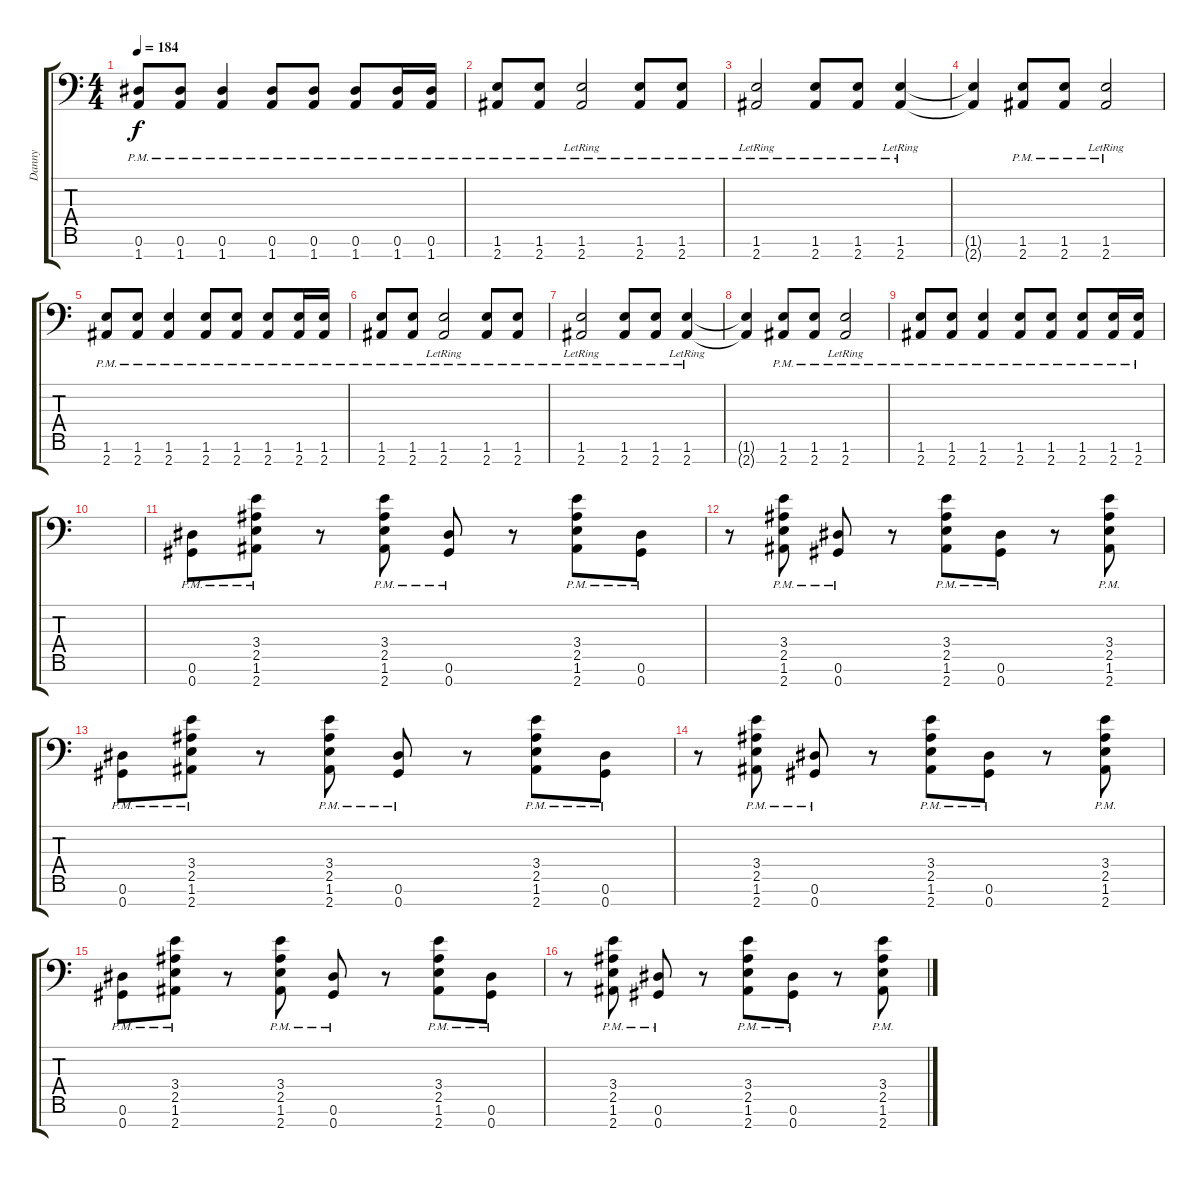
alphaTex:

\track ("Danny" "Danny") {instrument distortionguitar}
\staff {score tabs}
\tuning (Eb4 Bb3 Gb3 Db3 Ab2 Eb2 Ab1) {hide}
\ts (4 4)
\tempo 184
\clef f4
\ks c
(0.6{pm} 1.7{pm}).8{dy f} (0.6{pm} 1.7{pm}).8 (0.6{pm} 1.7{pm}).4 (0.6{pm} 1.7{pm}).8 (0.6{pm} 1.7{pm}).8 (0.6{pm} 1.7{pm}).8 (0.6{pm} 1.7{pm}).16 (0.6{pm} 1.7{pm}).16 |
(1.6{pm} 2.7{pm}).8 (1.6{pm} 2.7{pm}).8 (1.6{pm lr} 2.7{pm lr}).2 (1.6{pm} 2.7{pm}).8 (1.6{pm} 2.7{pm}).8 |
(1.6{pm lr} 2.7{pm lr}).2 (1.6{pm} 2.7{pm}).8 (1.6{pm} 2.7{pm}).8 (1.6{pm lr} 2.7{pm lr}).4 |
(1.6{t} 2.7{t}).4 (1.6{pm} 2.7{pm}).8 (1.6{pm} 2.7{pm}).8 (1.6{pm lr} 2.7{pm lr}).2 |
(1.6{pm} 2.7{pm}).8 (1.6{pm} 2.7{pm}).8 (1.6{pm} 2.7{pm}).4 (1.6{pm} 2.7{pm}).8 (1.6{pm} 2.7{pm}).8 (1.6{pm} 2.7{pm}).8 (1.6{pm} 2.7{pm}).16 (1.6{pm} 2.7{pm}).16 |
(1.6{pm} 2.7{pm}).8 (1.6{pm} 2.7{pm}).8 (1.6{pm lr} 2.7{pm lr}).2 (1.6{pm} 2.7{pm}).8 (1.6{pm} 2.7{pm}).8 |
(1.6{pm lr} 2.7{pm lr}).2 (1.6{pm} 2.7{pm}).8 (1.6{pm} 2.7{pm}).8 (1.6{pm lr} 2.7{pm lr}).4 |
(1.6{t} 2.7{t}).4 (1.6{pm} 2.7{pm}).8 (1.6{pm} 2.7{pm}).8 (1.6{pm lr} 2.7{pm lr}).2 |
(1.6{pm} 2.7{pm}).8 (1.6{pm} 2.7{pm}).8 (1.6{pm} 2.7{pm}).4 (1.6{pm} 2.7{pm}).8 (1.6{pm} 2.7{pm}).8 (1.6{pm} 2.7{pm}).8 (1.6{pm} 2.7{pm}).16 (1.6{pm} 2.7{pm}).16 |
|
(0.6 0.7{pm}).8 (3.4 2.5 1.6 2.7{pm}).8 r.8 (3.4 2.5 1.6 2.7{pm}).8 (0.6 0.7{pm}).8 r.8 (3.4 2.5 1.6 2.7{pm}).8 (0.6 0.7{pm}).8 |
r.8 (3.4 2.5 1.6 2.7{pm}).8 (0.6 0.7{pm}).8 r.8 (3.4 2.5 1.6 2.7{pm}).8 (0.6 0.7{pm}).8 r.8 (3.4 2.5 1.6 2.7{pm}).8 |
(0.6 0.7{pm}).8 (3.4 2.5 1.6 2.7{pm}).8 r.8 (3.4 2.5 1.6 2.7{pm}).8 (0.6 0.7{pm}).8 r.8 (3.4 2.5 1.6 2.7{pm}).8 (0.6 0.7{pm}).8 |
r.8 (3.4 2.5 1.6 2.7{pm}).8 (0.6 0.7{pm}).8 r.8 (3.4 2.5 1.6 2.7{pm}).8 (0.6 0.7{pm}).8 r.8 (3.4 2.5 1.6 2.7{pm}).8 |
(0.6 0.7{pm}).8 (3.4 2.5 1.6 2.7{pm}).8 r.8 (3.4 2.5 1.6 2.7{pm}).8 (0.6 0.7{pm}).8 r.8 (3.4 2.5 1.6 2.7{pm}).8 (0.6 0.7{pm}).8 |
r.8 (3.4 2.5 1.6 2.7{pm}).8 (0.6 0.7{pm}).8 r.8 (3.4 2.5 1.6 2.7{pm}).8 (0.6 0.7{pm}).8 r.8 (3.4 2.5 1.6 2.7{pm}).8
